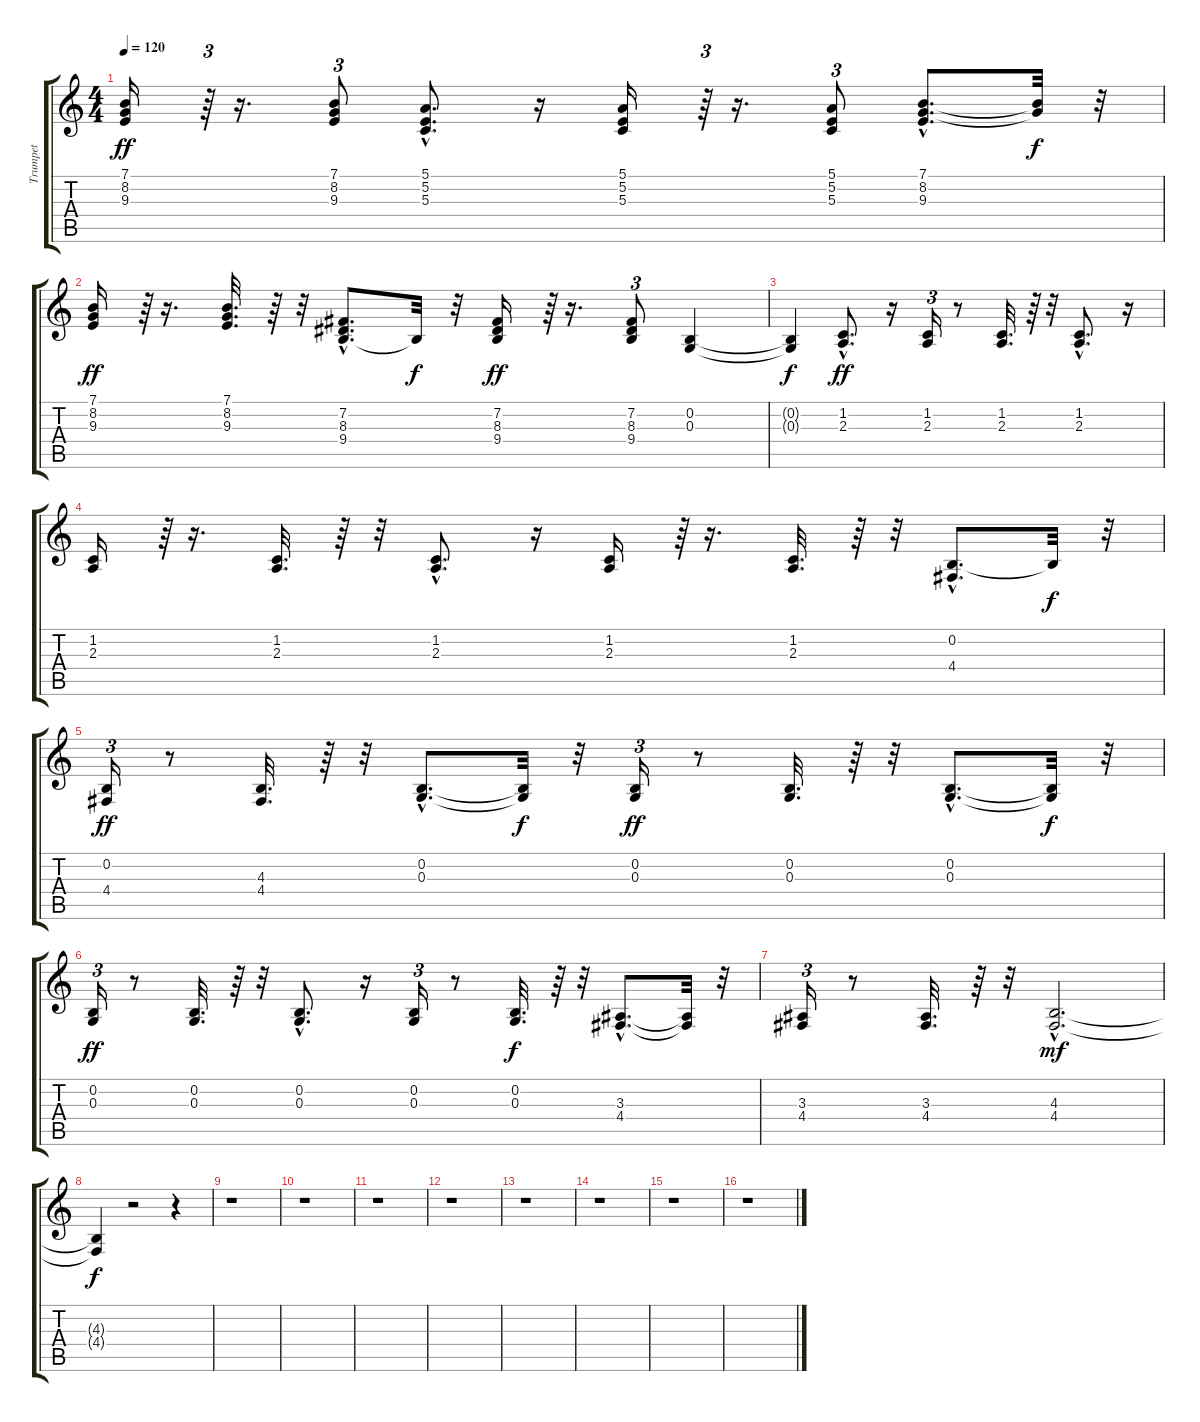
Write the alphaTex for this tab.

\track ("Trumpet" "Trumpet") {instrument trumpet}
\staff {score tabs}
\tuning (E4 B3 G3 D3 A2 E2) {hide}
\ts (4 4)
\tempo 120
\clef g2
\ks c
(7.1 8.2 9.3).16{dy ff} r.64{tu (3 2)} r.16{d} (7.1 8.2 9.3).8{tu (3 2)} (5.1{hac} 5.2{hac} 5.3{hac}).8{d} r.16 (5.1 5.2 5.3).16 r.64{tu (3 2)} r.16{d} (5.1 5.2 5.3).8{tu (3 2)} (7.1{hac} 8.2{hac} 9.3{hac}).8{d} (7.1{t} 8.2{t}).32{dy f} r.32 |
(7.1 8.2 9.3).16{dy ff} r.64{tu (3 2)} r.16{d} (7.1 8.2 9.3).32{d} r.64 r.32 (7.2{hac} 8.3{hac} 9.4{hac}).8{d} 9.4{t}.32{dy f} r.32 (7.2 8.3 9.4).16{dy ff} r.64{tu (3 2)} r.16{d} (7.2 8.3 9.4).8{tu (3 2)} (0.2 0.3).4 |
(0.2{t} 0.3{t}).4{dy f} (1.2{hac} 2.3{hac}).8{d dy ff} r.16 (1.2 2.3).16{tu (3 2)} r.8 (1.2 2.3).32{d} r.64 r.32 (1.2{hac} 2.3{hac}).8{d} r.16 |
(1.2 2.3).16 r.64{tu (3 2)} r.16{d} (1.2 2.3).32{d} r.64 r.32 (1.2{hac} 2.3{hac}).8{d} r.16 (1.2 2.3).16 r.64{tu (3 2)} r.16{d} (1.2 2.3).32{d} r.64 r.32 (0.2{hac} 4.4{hac}).8{d} 0.2{t}.32{dy f} r.32 |
(0.2 4.4).16{tu (3 2) dy ff} r.8 (4.3 4.4).32{d} r.64 r.32 (0.2{hac} 0.3{hac}).8{d} (0.2{t} 0.3{t}).32{dy f} r.32 (0.2 0.3).16{tu (3 2) dy ff} r.8 (0.2 0.3).32{d} r.64 r.32 (0.2{hac} 0.3{hac}).8{d} (0.2{t} 0.3{t}).32{dy f} r.32 |
(0.2 0.3).16{tu (3 2) dy ff} r.8 (0.2 0.3).32{d} r.64 r.32 (0.2{hac} 0.3{hac}).8{d} r.16 (0.2 0.3).16{tu (3 2)} r.8 (0.2 0.3).32{d dy f} r.64 r.32 (3.3{hac} 4.4{hac}).8{d} (3.3{t} 4.4{t}).32 r.32 |
(3.3 4.4).16{tu (3 2)} r.8 (3.3 4.4).32{d} r.64 r.32 (4.3{hac} 4.4{hac}).2{d dy mf volume 16} |
(4.3{t} 4.4{t}).4{dy f} r.2 r.4 |
r.1 |
r.1 |
r.1 |
r.1 |
r.1 |
r.1 |
r.1 |
r.1
